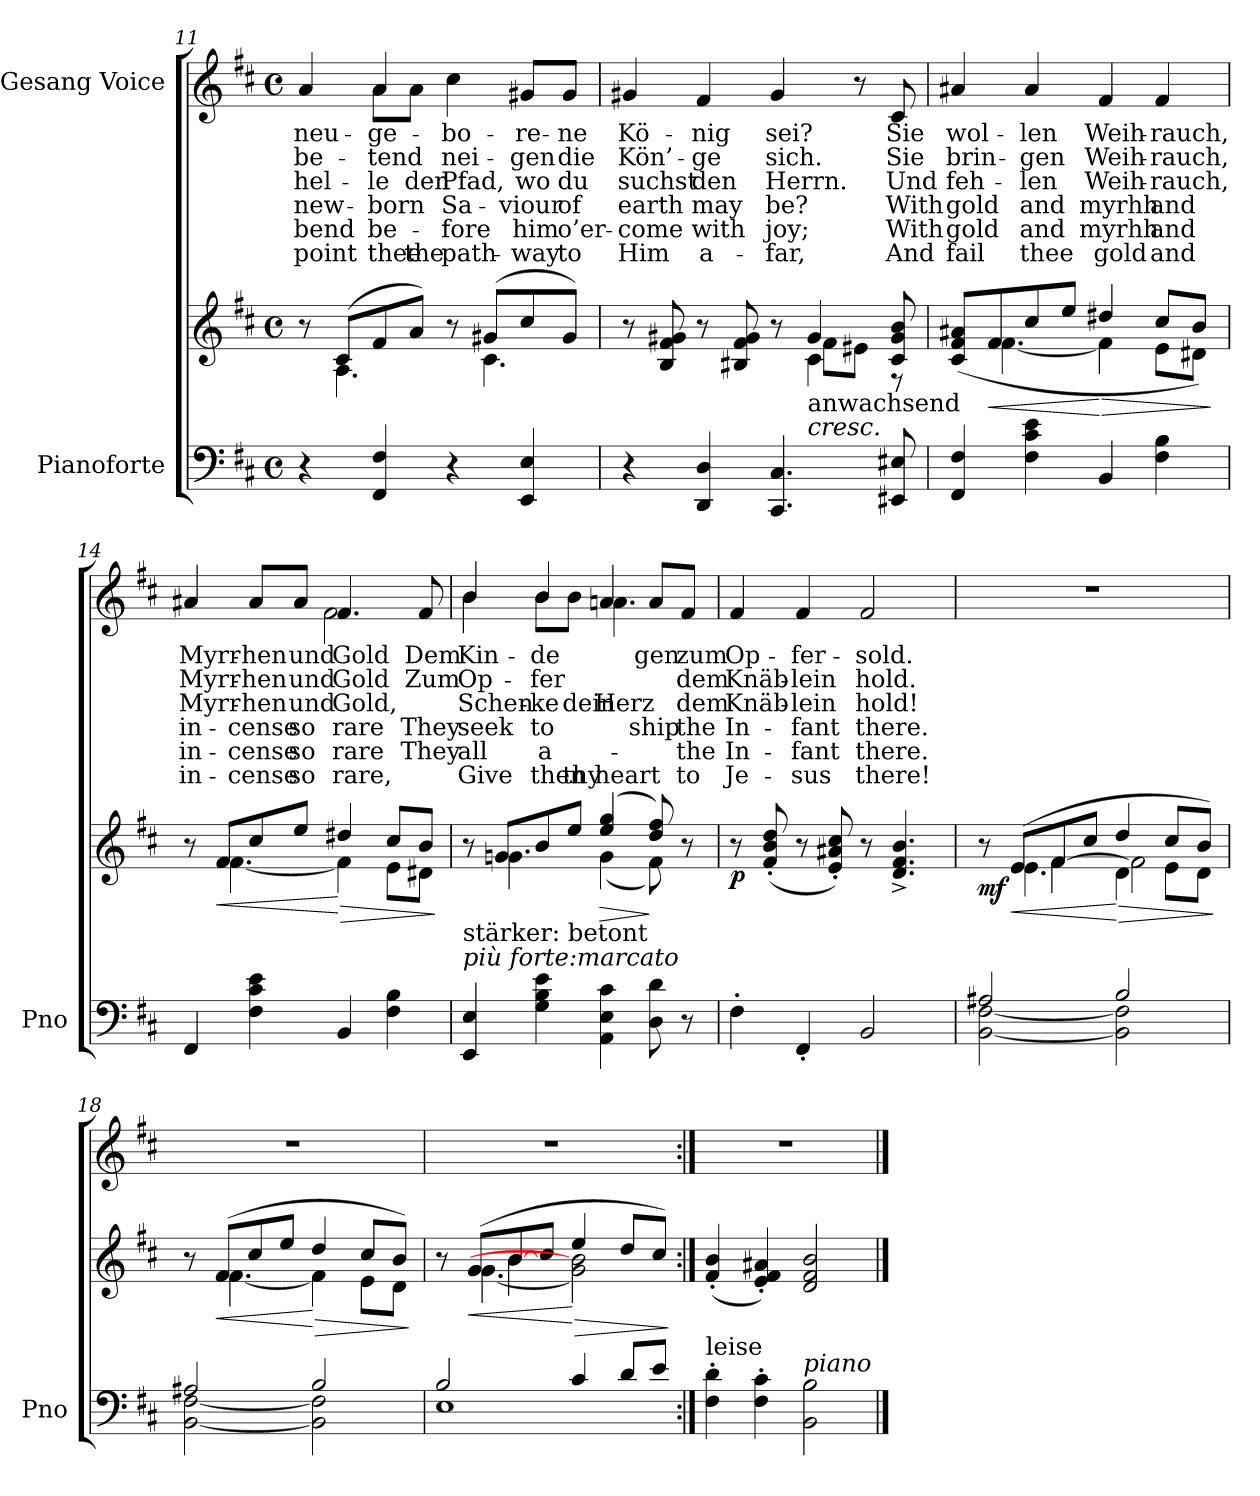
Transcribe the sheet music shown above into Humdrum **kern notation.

**kern	**kern	**dynam	**kern	**text	**text	**text	**text	**text	**text
*part2	*part2	*part2	*part1	*part1	*part1	*part1	*part1	*part1	*part1
*staff3	*staff2	*staff2/3	*staff1	*staff1	*staff1	*staff1	*staff1	*staff1	*staff1
*I"Pianoforte	*	*	*I"Gesang Voice	*	*	*	*	*	*
*I'Pno	*	*	*	*	*	*	*	*	*
*clefF4	*clefG2	*	*clefG2	*	*	*	*	*	*
*k[f#c#]	*k[f#c#]	*	*k[f#c#]	*	*	*	*	*	*
*M4/4	*M4/4	*	*M4/4	*	*	*	*	*	*
*met(c)	*met(c)	*	*met(c)	*	*	*	*	*	*
=11	=11	=11	=11	=11	=11	=11	=11	=11	=11
*	*^	*	*^	*	*	*	*	*	*
4r	8r	8ryy	.	4a/	4ryy	neu-	-be-	-hel-	new-	bend	point
.	(8c#/L	4.A\	.	.	.	.	.	.	.	.	.
4FF#/ 4F#/	8f#/	.	.	4a/	8a\L	-ge-	-tend	-le	-born	be-	thee
.	8a/J)	.	.	.	8a!\J	.	.	den	.	.	the
4r	8r	8ryy	.	4cc#\	2ryy	-bo-	nei-	Pfad,	Sa-	-fore	path-
.	(8g#X/L	4.c#\	.	.	.	.	.	.	.	.	.
4EE/ 4E/	8cc#/	.	.	8g#X/L	.	-re-	-gen	wo	-viour	him	-way
.	8g#/J)	.	.	8g#/J	.	-ne	die	du	of	o’er-	to
*	*	*	*	*v	*v	*	*	*	*	*	*
=12	=12	=12	=12	=12	=12	=12	=12	=12	=12	=12
*	*	*^	*	*	*	*	*	*	*	*
4r	8r	2ryy	2ryy	.	4g#X/	Kö-	Kön’-	suchst	earth	-come	Him
.	8B/ 8f#/ 8g#X/	.	.	.	.	.	.	.	.	.	.
4DD/ 4D/	8r	.	.	.	4f#/	-nig	-ge	den	may	with	a-
.	8B#X/ 8f#/ 8g#/	.	.	.	.	.	.	.	.	.	.
4.CC#/ 4.C#/	8r	8ryy	8ryy	.	4g#/	sei?	sich.	Herrn.	be?	joy;	-far,
!	!LO:TX:b:t=anwachsend	!	!	!	!	!	!	!	!	!	!
!	!LO:TX:b:i:t=cresc.	!	!	!	!	!	!	!	!	!	!
.	4g#/	4c#\	8f#\L	.	.	.	.	.	.	.	.
.	.	.	8e#X\J	.	8r	.	.	.	.	.	.
8EE#X/ 8E#X/	8c#/ 8g#/ 8b/	8ryy	8r	.	8c#/	Sie	Sie	Und	With	With	And
*	*	*v	*v	*	*	*	*	*	*	*	*
=13	=13	=13	=13	=13	=13	=13	=13	=13	=13	=13
4FF#/ 4F#/	(8c#/ 8f#/ 8a#X/L	8ryy	.	4a#X/	wol-	brin-	feh-	gold	gold	fail
!	!	!	!LO:HP:b	!	!	!	!	!	!	!
.	8f#/	[4.f#\	<	.	.	.	.	.	.	.
4F#\ 4c#\ 4e\	8cc#/	.	.	4a#/	-len	-gen	-len	and	and	thee
.	8ee/J	.	.	.	.	.	.	.	.	.
!	!	!	!LO:HP:n=1:b	!	!	!	!	!	!	!
4BB/	4dd#X/	4f#\]	[ >	4f#/	Weih-	Weih-	Weih-	myrhh	myrhh	gold
4F#\ 4B\	8cc#/L	8e\L	.	4f#/	-rauch,	-rauch,	-rauch,	and	and	and
.	8b/J)	8d#X\J	.	.	.	.	.	.	.	.
*	*v	*v	*	*	*	*	*	*	*	*
.	.	]	.	.	.	.	.	.	.
=14	=14	=14	=14	=14	=14	=14	=14	=14	=14
*	*^	*	*^	*	*	*	*	*	*
4FF#/	8r	8ryy	.	4a#X/	2ryy	Myrr-	Myrr-	Myrr-	in-	in-	in-
!	!	!	!LO:HP:b	!	!	!	!	!	!	!	!
.	8f#/L	[4.f#\	<	.	.	.	.	.	.	.	.
4F#\ 4c#\ 4e\	8cc#/	.	.	8a#/L	.	-hen	-hen	-hen	-cense	-cense	-cense
.	8ee/J	.	.	8a#/J	.	und	und	und	so	so	so
!	!	!	!LO:HP:n=1:b	!	!	!	!	!	!	!	!
4BB/	4dd#X/	4f#\]	[ >	4.f#/	2f#\	Gold	Gold	Gold,	rare	rare	rare,
4F#\ 4B\	8cc#/L	8e\L	.	.	.	.	.	.	.	.	.
.	8b/J	8d#X\J	.	8f#/	.	Dem	Zum	.	They	They	.
*	*v	*v	*	*	*	*	*	*	*	*	*
*	*	*	*v	*v	*	*	*	*	*	*
.	.	]	.	.	.	.	.	.	.
=15	=15	=15	=15	=15	=15	=15	=15	=15	=15
*	*^	*	*^	*	*	*	*	*	*
!LO:TX:a:i:t=più forte&colon;marcato	!	!	!	!	!	!	!	!	!	!	!
!LO:TX:a:t=stärker&colon; betont	!	!	!	!	!	!	!	!	!	!	!
4EE/ 4E/	8r	8ryy	.	4b/	4b\	Kin-	Op-	Schen-	seek	all	Give
.	8gn/L	4.g\	.	.	.	.	.	.	.	.	.
4G\ 4B\ 4e\	8b/	.	.	4b/	8b\L	-de	-fer	-ke	to	a-	then
.	8ee/J	.	.	.	8b!\J	.	.	dein	.	.	thy
!	!	!	!LO:HP:b	!	!	!	!	!	!	!	!
4AA\ 4E\ 4c#\	(4ee/ 4gg/	(4g\	>	4an/	4.a\	.	.	Herz	.	.	heart
8D\ 8d\	8dd/ 8ff#/)	8f#\)	]	8a/L	.	-gen	.	.	-ship	.	.
8r	8r	8ryy	.	8f#/J	8ryy	zum	dem	dem	the	the	to
=16	=16	=16	=16	=16	=16	=16	=16	=16	=16	=16	=16
!	!	!	!LO:DY:b	!	!	!	!	!	!	!	!
*	*v	*v	*	*	*	*	*	*	*	*	*
*	*	*	*v	*v	*	*	*	*	*	*
4F#'\	8r	p	4f#/	Op-	Knäb-	Knäb-	In-	In-	Je-
.	(8f#/' 8b/' 8dd/'	.	.	.	.	.	.	.	.
4FF#'>/	8r	.	4f#/	-fer-	-lein	-lein	-fant	-fant	-sus
.	8e/' 8a#X/' 8cc#/')	.	.	.	.	.	.	.	.
2BB/	8r	.	2f#/	-sold.	hold.	hold!	there.	there.	there!
.	4.d/^> 4.f#/^> 4.b/^>	.	.	.	.	.	.	.	.
=17	=17	=17	=17	=17	=17	=17	=17	=17	=17
*^	*^	*	*	*	*	*	*	*	*
*	*	*	*^	*	*	*	*	*	*	*	*
!	!	!	!	!	!LO:DY:b	!	!	!	!	!	!	!
2A#X/	[2BB\ [2F#\	8r	8ryy	4ryy	mf	1r	.	.	.	.	.	.
!	!	!	!	!	!LO:HP:b	!	!	!	!	!	!	!
.	.	(8e/L	4.e\	.	<	.	.	.	.	.	.	.
.	.	8f#/	.	[4f#\	.	.	.	.	.	.	.	.
.	.	8cc#/J	.	.	.	.	.	.	.	.	.	.
!	!	!	!	!	!LO:HP:n=1:b	!	!	!	!	!	!	!
2B/	2BB\] 2F#\]	4dd/	4d\	2f#\]	[ >	.	.	.	.	.	.	.
.	.	8cc#/L	8e\L	.	.	.	.	.	.	.	.	.
.	.	8b/J)	8d\J	.	.	.	.	.	.	.	.	.
*v	*v	*	*	*	*	*	*	*	*	*	*	*
*	*v	*v	*v	*	*	*	*	*	*	*	*
.	.	]	.	.	.	.	.	.	.
=18	=18	=18	=18	=18	=18	=18	=18	=18	=18
*^	*^	*	*	*	*	*	*	*	*
2A#X/	[2BB\ [2F#\	8r	8ryy	.	1r	.	.	.	.	.	.
!	!	!	!	!LO:HP:b	!	!	!	!	!	!	!
.	.	(8f#/L	[4.f#\	<	.	.	.	.	.	.	.
.	.	8cc#/	.	.	.	.	.	.	.	.	.
.	.	8ee/J	.	.	.	.	.	.	.	.	.
!	!	!	!	!LO:HP:n=1:b	!	!	!	!	!	!	!
2B/	2BB\] 2F#\]	4dd/	4f#\]	[ >	.	.	.	.	.	.	.
.	.	8cc#/L	8e\L	.	.	.	.	.	.	.	.
.	.	8b/J)	8d\J	.	.	.	.	.	.	.	.
*v	*v	*	*	*	*	*	*	*	*	*	*
*	*v	*v	*	*	*	*	*	*	*	*
.	.	]	.	.	.	.	.	.	.
=19	=19	=19	=19	=19	=19	=19	=19	=19	=19
*^	*^	*	*	*	*	*	*	*	*
*	*	*	*^	*	*	*	*	*	*	*	*
2B/	1E	8r	8ryy	4ryy	.	1r	.	.	.	.	.	.
!	!	!	!	!	!LO:HP:b	!	!	!	!	!	!	!
.	.	(8g/L	[4.g\	.	<	.	.	.	.	.	.	.
.	.	[<8b/	.	4b\	.	.	.	.	.	.	.	.
.	.	8cc#/J	.	.	.	.	.	.	.	.	.	.
!	!	!	!	!	!LO:HP:n=1:b	!	!	!	!	!	!	!
4c#/	.	4ee/	2g\] 2b\]	2ryy	[ >	.	.	.	.	.	.	.
8d/L	.	8dd/L	.	.	.	.	.	.	.	.	.	.
8e/J	.	8cc#/J)	.	.	.	.	.	.	.	.	.	.
*v	*v	*	*	*	*	*	*	*	*	*	*	*
*	*v	*v	*v	*	*	*	*	*	*	*	*
.	.	]	.	.	.	.	.	.	.
=20:|!	=20:|!	=20:|!	=20:|!	=20:|!	=20:|!	=20:|!	=20:|!	=20:|!	=20:|!
!LO:TX:a:t=leise	!	!	!	!	!	!	!	!	!
4F#\' 4d\'	(4f#/' 4b/'	.	1r	.	.	.	.	.	.
4F#\' 4c#\'	4e/' 4f#/' 4a#X/')	.	.	.	.	.	.	.	.
!LO:TX:a:i:t=piano	!	!	!	!	!	!	!	!	!
2BB\ 2B\	2d/ 2f#/ 2b/	.	.	.	.	.	.	.	.
==	==	==	==	==	==	==	==	==	==
*-	*-	*-	*-	*-	*-	*-	*-	*-	*-
